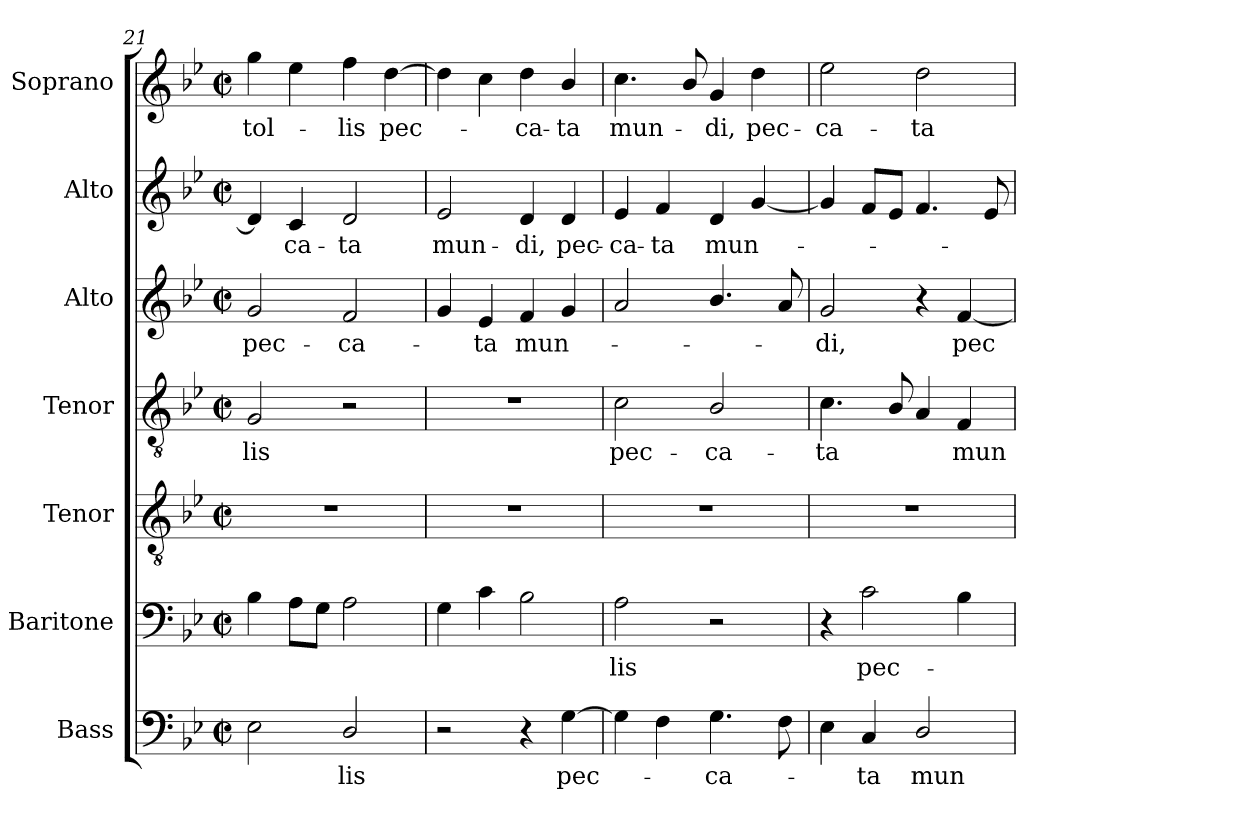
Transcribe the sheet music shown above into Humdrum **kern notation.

**kern	**text	**kern	**text	**kern	**kern	**text	**kern	**text	**kern	**text	**kern	**text
*part7	*part7	*part6	*part6	*part5	*part4	*part4	*part3	*part3	*part2	*part2	*part1	*part1
*staff7	*staff7	*staff6	*staff6	*staff5	*staff4	*staff4	*staff3	*staff3	*staff2	*staff2	*staff1	*staff1
*I"Bass	*	*I"Baritone	*	*I"Tenor	*I"Tenor	*	*I"Alto	*	*I"Alto	*	*I"Soprano	*
*I'B.	*	*I'Bar.	*	*I'T.	*I'T.	*	*I'A.	*	*I'A.	*	*I'S.	*
!!LO:PB:g=z
*clefF4	*	*clefF4	*	*clefGv2	*clefGv2	*	*clefG2	*	*clefG2	*	*clefG2	*
*	*	*	*	*ITrd7c12	*ITrd7c12	*	*	*	*	*	*	*
*k[b-e-]	*	*k[b-e-]	*	*k[b-e-]	*k[b-e-]	*	*k[b-e-]	*	*k[b-e-]	*	*k[b-e-]	*
*B-:	*	*B-:	*	*B-:	*B-:	*	*B-:	*	*B-:	*	*B-:	*
*M2/2	*	*M2/2	*	*M2/2	*M2/2	*	*M2/2	*	*M2/2	*	*M2/2	*
*met(c|)	*	*met(c|)	*	*met(c|)	*met(c|)	*	*met(c|)	*	*met(c|)	*	*met(c|)	*
=21	=21	=21	=21	=21	=21	=21	=21	=21	=21	=21	=21	=21
!	!	!	!	!	!	!LO:LY:b:color=#000000	!	!	!	!	!	!
!	!	!	!	!	!	!	!	!LO:LY:b:color=#000000	!	!	!	!
!	!	!	!	!	!	!	!	!	!	!	!	!LO:LY:b:color=#000000
2E-i\	.	4B-i\	.	1r	2GGi/	-lis	2gi/	pec-	4di/]	.	4ggi\	tol-
!	!	!	!	!	!	!	!	!	!	!LO:LY:b:color=#000000	!	!
.	.	8Ai\L	.	.	.	.	.	.	4ci/	-ca-	4ee-i\	.
.	.	8Gi\J	.	.	.	.	.	.	.	.	.	.
!	!LO:LY:b:color=#000000	!	!	!	!	!	!	!	!	!	!	!
!	!	!	!	!	!	!	!	!LO:LY:b:color=#000000	!	!	!	!
!	!	!	!	!	!	!	!	!	!	!LO:LY:b:color=#000000	!	!
!	!	!	!	!	!	!	!	!	!	!	!	!LO:LY:b:color=#000000
2Di/	-lis	2Ai\	.	.	2r	.	2fi/	-ca-	2di/	-ta	4ffi\	-lis
!	!	!	!	!	!	!	!	!	!	!	!	!LO:LY:b:color=#000000
.	.	.	.	.	.	.	.	.	.	.	[4ddi\	pec-
=22	=22	=22	=22	=22	=22	=22	=22	=22	=22	=22	=22	=22
!	!	!	!	!	!	!	!	!	!	!LO:LY:b:color=#000000	!	!
2r	.	4Gi\	.	1r	1r	.	4gi/	.	2e-i/	mun-	4ddi\]	.
!	!	!	!	!	!	!	!	!LO:LY:b:color=#000000	!	!	!	!
.	.	4ci\	.	.	.	.	4e-i/	-ta	.	.	4cci\	.
!	!	!	!	!	!	!	!	!LO:LY:b:color=#000000	!	!	!	!
!	!	!	!	!	!	!	!	!	!	!LO:LY:b:color=#000000	!	!
!	!	!	!	!	!	!	!	!	!	!	!	!LO:LY:b:color=#000000
4r	.	2B-i\	.	.	.	.	4fi/	mun-	4di/	-di,	4ddi\	-ca-
!	!LO:LY:b:color=#000000	!	!	!	!	!	!	!	!	!	!	!
!	!	!	!	!	!	!	!	!	!	!LO:LY:b:color=#000000	!	!
!	!	!	!	!	!	!	!	!	!	!	!	!LO:LY:b:color=#000000
[4Gi\	pec-	.	.	.	.	.	4gi/	.	4di/	pec-	4b-i/	-ta
=23	=23	=23	=23	=23	=23	=23	=23	=23	=23	=23	=23	=23
!	!	!	!LO:LY:b:color=#000000	!	!	!	!	!	!	!	!	!
!	!	!	!	!	!	!LO:LY:b:color=#000000	!	!	!	!	!	!
!	!	!	!	!	!	!	!	!	!	!LO:LY:b:color=#000000	!	!
!	!	!	!	!	!	!	!	!	!	!	!	!LO:LY:b:color=#000000
4Gi\]	.	2Ai\	-lis	1r	2Ci\	pec-	2ai/	.	4e-i/	-ca-	4.cci\	mun-
!	!	!	!	!	!	!	!	!	!	!LO:LY:b:color=#000000	!	!
4Fi\	.	.	.	.	.	.	.	.	4fi/	-ta	.	.
.	.	.	.	.	.	.	.	.	.	.	8b-i/	.
!	!LO:LY:b:color=#000000	!	!	!	!	!	!	!	!	!	!	!
!	!	!	!	!	!	!LO:LY:b:color=#000000	!	!	!	!	!	!
!	!	!	!	!	!	!	!	!	!	!LO:LY:b:color=#000000	!	!
!	!	!	!	!	!	!	!	!	!	!	!	!LO:LY:b:color=#000000
4.Gi\	-ca-	2r	.	.	2BB-i/	-ca-	4.b-i/	.	4di/	mun-	4gi/	-di,
!	!	!	!	!	!	!	!	!	!	!	!	!LO:LY:b:color=#000000
.	.	.	.	.	.	.	.	.	[4gi/	.	4ddi\	pec-
8Fi\	.	.	.	.	.	.	8ai/	.	.	.	.	.
=24	=24	=24	=24	=24	=24	=24	=24	=24	=24	=24	=24	=24
!	!	!	!	!	!	!LO:LY:b:color=#000000	!	!	!	!	!	!
!	!	!	!	!	!	!	!	!LO:LY:b:color=#000000	!	!	!	!
!	!	!	!	!	!	!	!	!	!	!	!	!LO:LY:b:color=#000000
4E-i\	.	4r	.	1r	4.Ci\	-ta	2gi/	-di,	4gi/]	.	2ee-i\	-ca-
!	!LO:LY:b:color=#000000	!	!	!	!	!	!	!	!	!	!	!
!	!	!	!LO:LY:b:color=#000000	!	!	!	!	!	!	!	!	!
4Ci/	-ta	2ci\	pec-	.	.	.	.	.	8fi/L	.	.	.
.	.	.	.	.	8BB-i/	.	.	.	8e-i/J	.	.	.
!	!LO:LY:b:color=#000000	!	!	!	!	!	!	!	!	!	!	!
!	!	!	!	!	!	!	!	!	!	!	!	!LO:LY:b:color=#000000
2Di/	mun-	.	.	.	4AAi/	.	4r	.	4.fi/	.	2ddi\	-ta
!	!	!	!	!	!	!LO:LY:b:color=#000000	!	!	!	!	!	!
!	!	!	!	!	!	!	!	!LO:LY:b:color=#000000	!	!	!	!
.	.	4B-i\	.	.	4FFi/	mun-	[4fi/	pec-	.	.	.	.
.	.	.	.	.	.	.	.	.	8e-i/	.	.	.
=	=	=	=	=	=	=	=	=	=	=	=	=
*-	*-	*-	*-	*-	*-	*-	*-	*-	*-	*-	*-	*-
